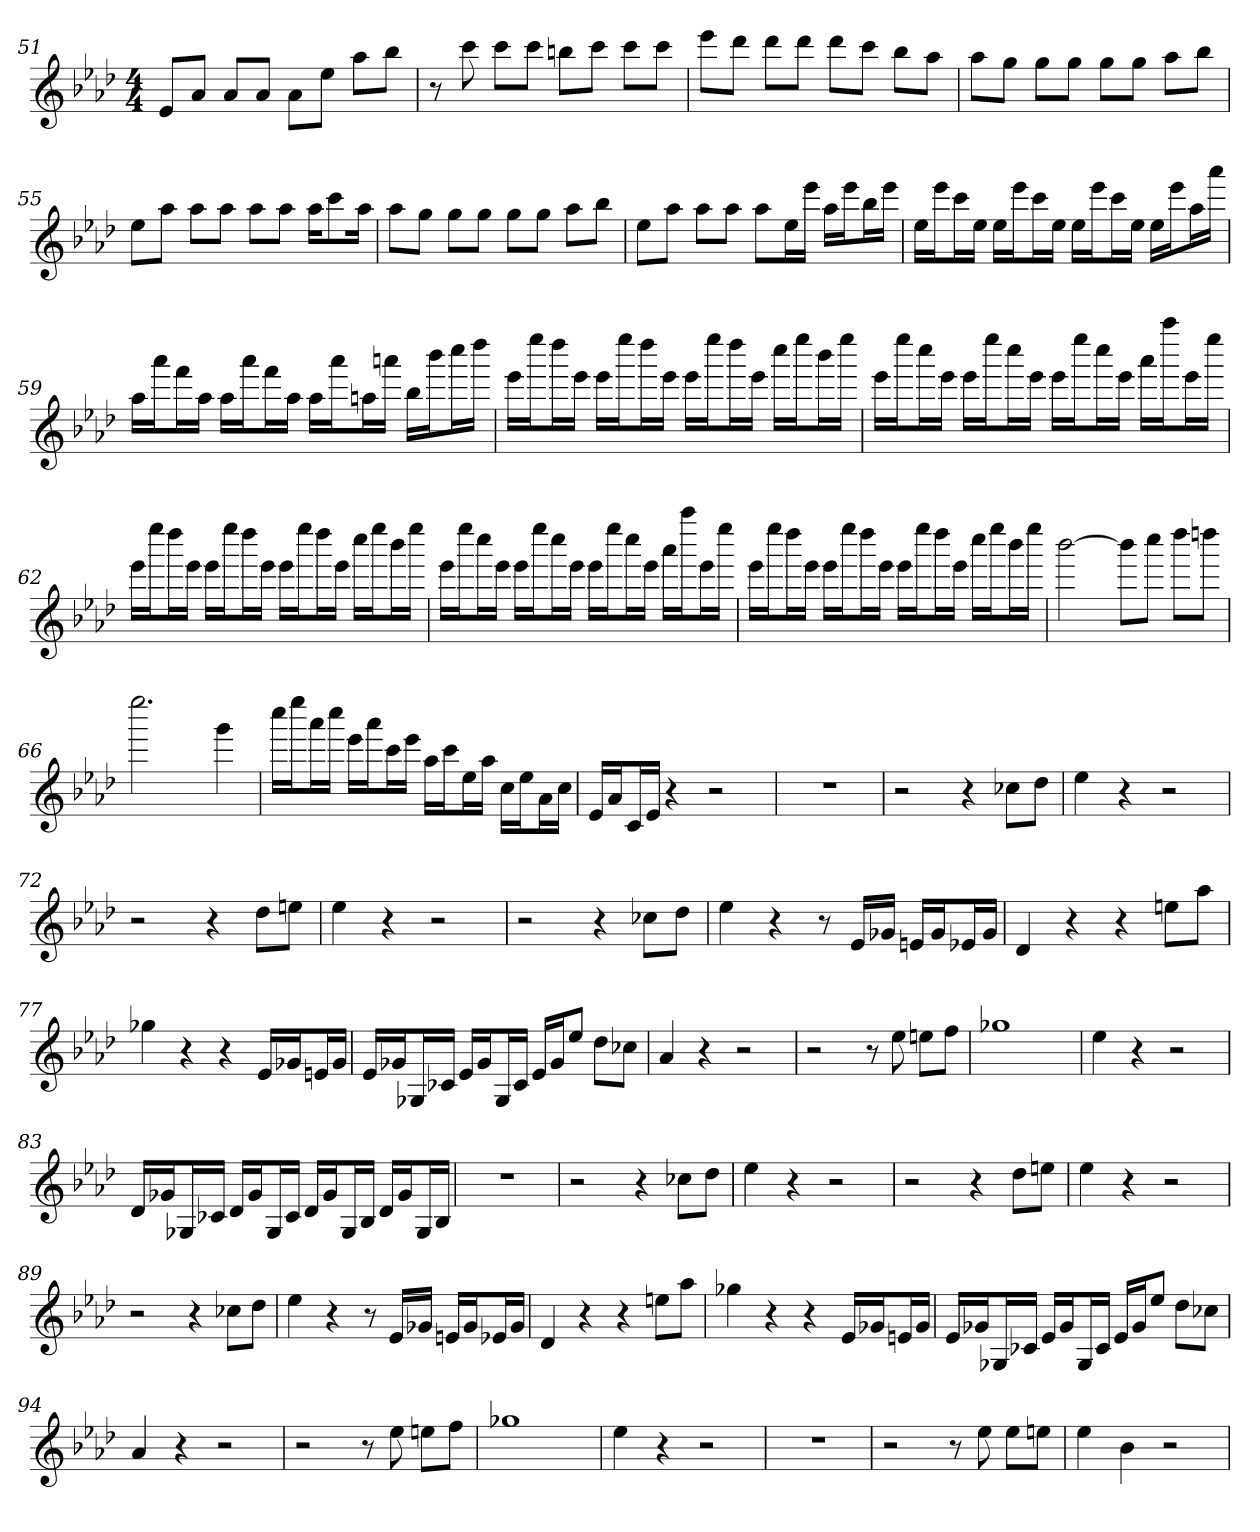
**kern
*part1
*staff1
*clefG2
*k[b-e-a-d-]
*A-:
*M4/4
=51
8e-/L
8a-/J
8a-/L
8a-/J
8a-\L
8ee-\J
8aa-\L
8bb-\J
=52
8r
8ccc
8ccc\L
8ccc\J
8bbn\L
8ccc\J
8ccc\L
8ccc\J
=53
8eee-\L
8ddd-\J
8ddd-\L
8ddd-\J
8ddd-\L
8ccc\J
8bb-\L
8aa-\J
=54
8aa-\L
8gg\J
8gg\L
8gg\J
8gg\L
8gg\J
8aa-\L
8bb-\J
=55
8ee-\L
8aa-\J
8aa-\L
8aa-\J
8aa-\L
8aa-\J
16aa-\KL
8ccc\
16aa-\Jk
=56
8aa-\L
8gg\J
8gg\L
8gg\J
8gg\L
8gg\J
8aa-\L
8bb-\J
=57
8ee-\L
8aa-\J
8aa-\L
8aa-\J
8aa-\L
16ee-\L
16eee-\JJ
16aa-\LL
16eee-\J
16bb-\L
16eee-\JJ
=58
16ee-\LL
16eee-\J
16ccc\L
16ee-\JJ
16ee-\LL
16eee-\J
16ccc\L
16ee-\JJ
16ee-\LL
16eee-\J
16ccc\L
16ee-\JJ
16ee-\LL
16eee-\J
16aa-\L
16aaa-\JJ
=59
16aa-\LL
16aaa-\J
16fff\L
16aa-\JJ
16aa-\LL
16aaa-\J
16fff\L
16aa-\JJ
16aa-\LL
16aaa-\J
16aan\L
16aaan\JJ
16bb-\LL
16bbb-\J
16cccc\L
16dddd-\JJ
=60
16eee-\LL
16eeee-\J
16dddd-\L
16eee-\JJ
16eee-\LL
16eeee-\J
16dddd-\L
16eee-\JJ
16eee-\LL
16eeee-\J
16dddd-\L
16eee-\JJ
16cccc\LL
16eeee-\J
16bbb-\L
16eeee-\JJ
=61
16eee-\LL
16eeee-\J
16cccc\L
16eee-\JJ
16eee-\LL
16eeee-\J
16cccc\L
16eee-\JJ
16eee-\LL
16eeee-\J
16cccc\L
16eee-\JJ
16aaa-\LL
16aaaa-\J
16eee-\L
16eeee-\JJ
=62
16eee-\LL
16eeee-\J
16dddd-\L
16eee-\JJ
16eee-\LL
16eeee-\J
16dddd-\L
16eee-\JJ
16eee-\LL
16eeee-\J
16dddd-\L
16eee-\JJ
16cccc\LL
16eeee-\J
16bbb-\L
16eeee-\JJ
=63
16eee-\LL
16eeee-\J
16cccc\L
16eee-\JJ
16eee-\LL
16eeee-\J
16cccc\L
16eee-\JJ
16eee-\LL
16eeee-\J
16cccc\L
16eee-\JJ
16aaa-\LL
16aaaa-\J
16eee-\L
16eeee-\JJ
=64
16eee-\LL
16eeee-\J
16dddd-\L
16eee-\JJ
16eee-\LL
16eeee-\J
16dddd-\L
16eee-\JJ
16eee-\LL
16eeee-\J
16dddd-\L
16eee-\JJ
16cccc\LL
16eeee-\J
16bbb-\L
16eeee-\JJ
=65
[2bbb-
8bbb-\L]
8cccc\J
8dddd-\L
8ddddn\J
=66
2.eeee-
4ggg
=67
16cccc\LL
16eeee-\J
16aaa-\L
16cccc\JJ
16eee-\LL
16aaa-\J
16ccc\L
16eee-\JJ
16aa-\LL
16ccc\J
16ee-\L
16aa-\JJ
16cc\LL
16ee-\J
16a-\L
16cc\JJ
=68
16e-/LL
16a-/J
16c/L
16e-/JJ
4r
2r
=69
1r
=70
2r
4r
8cc-X\L
8dd-\J
=71
4ee-
4r
2r
=72
2r
4r
8dd-\L
8een\J
=73
4ee-
4r
2r
=74
2r
4r
8cc-X\L
8dd-\J
=75
4ee-
4r
8r
16e-/LL
16g-X/JJ
16en/LL
16g-/J
16e-X/L
16g-/JJ
=76
4d-
4r
4r
8een\L
8aa-\J
=77
4gg-X
4r
4r
16e-/LL
16g-X/J
16en/L
16g-/JJ
=78
16e-/LL
16g-X/J
16G-X/L
16c-X/JJ
16e-/LL
16g-/J
16G-/L
16c-/JJ
16e-/LL
16g-/J
8ee-/J
8dd-\L
8cc-X\J
=79
4a-
4r
2r
=80
2r
8r
8ee-
8een\L
8ff\J
=81
1gg-X
=82
4ee-
4r
2r
=83
16d-/LL
16g-X/J
16G-X/L
16c-X/JJ
16d-/LL
16g-/J
16G-/L
16c-/JJ
16d-/LL
16g-/J
16G-/L
16B-/JJ
16d-/LL
16g-/J
16G-/L
16B-/JJ
=84
1r
=85
2r
4r
8cc-X\L
8dd-\J
=86
4ee-
4r
2r
=87
2r
4r
8dd-\L
8een\J
=88
4ee-
4r
2r
=89
2r
4r
8cc-X\L
8dd-\J
=90
4ee-
4r
8r
16e-/LL
16g-X/JJ
16en/LL
16g-/J
16e-X/L
16g-/JJ
=91
4d-
4r
4r
8een\L
8aa-\J
=92
4gg-X
4r
4r
16e-/LL
16g-X/J
16en/L
16g-/JJ
=93
16e-/LL
16g-X/J
16G-X/L
16c-X/JJ
16e-/LL
16g-/J
16G-/L
16c-/JJ
16e-/LL
16g-/J
8ee-/J
8dd-\L
8cc-X\J
=94
4a-
4r
2r
=95
2r
8r
8ee-
8een\L
8ff\J
=96
1gg-X
=97
4ee-
4r
2r
=98
1r
=99
2r
8r
8ee-
8ee-\L
8een\J
=100
4ee-
4b-
2r
=
*-
